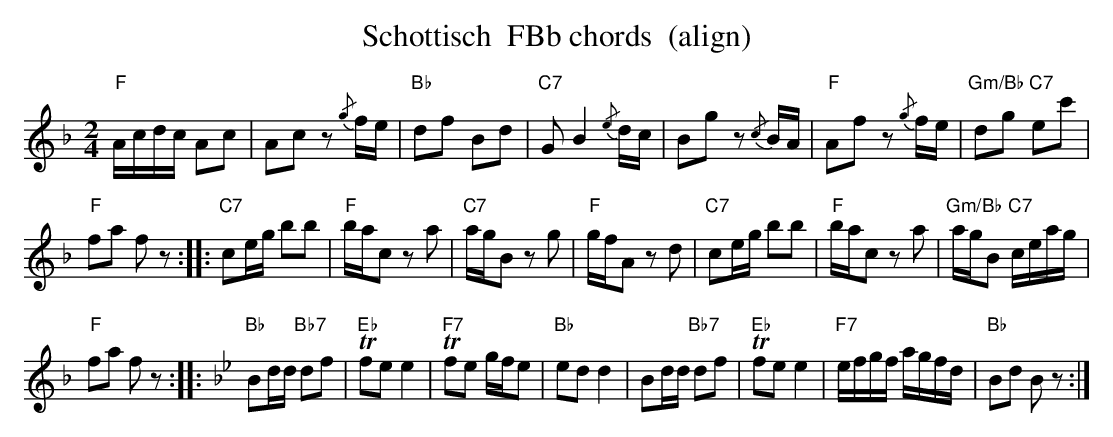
X:1
T: Schottisch  FBb chords  (align)
M:2/4
L:1/16
K:F %%MIDI gchordon
"F"Acdc A2c2 | A2c2 z2{/g}fe | "Bb"d2f2 B2d2 | "C7"G2B4 {/e}dc | B2g2 z2 {/c}BA | "F"A2f2 z2 {/g}fe | \
"Gm/Bb"d2g2 "C7"e2c'2 |
 "F"f2a2 f2z2 :: "C7"c2eg b2b2 | "F"bac2 z2a2 | "C7"agB2 z2g2 | "F"gfA2 z2d2 | "C7"c2eg b2b2 | \
"F"bac2 z2a2 | "Gm/Bb"agB2 "C7"ceag |
 "F"f2a2 f2z2 :: [K:Bb] "Bb"B2dd "Bb7"d2f2 | "Eb"Tf2e2 e4 | "F7"Tf2e2 gfe2 | \
"Bb"e2d2 d4 | B2dd "Bb7"d2f2 | "Eb"Tf2e2 e4 | "F7"efgf agfd | "Bb"B2d2 B2z2 :|
